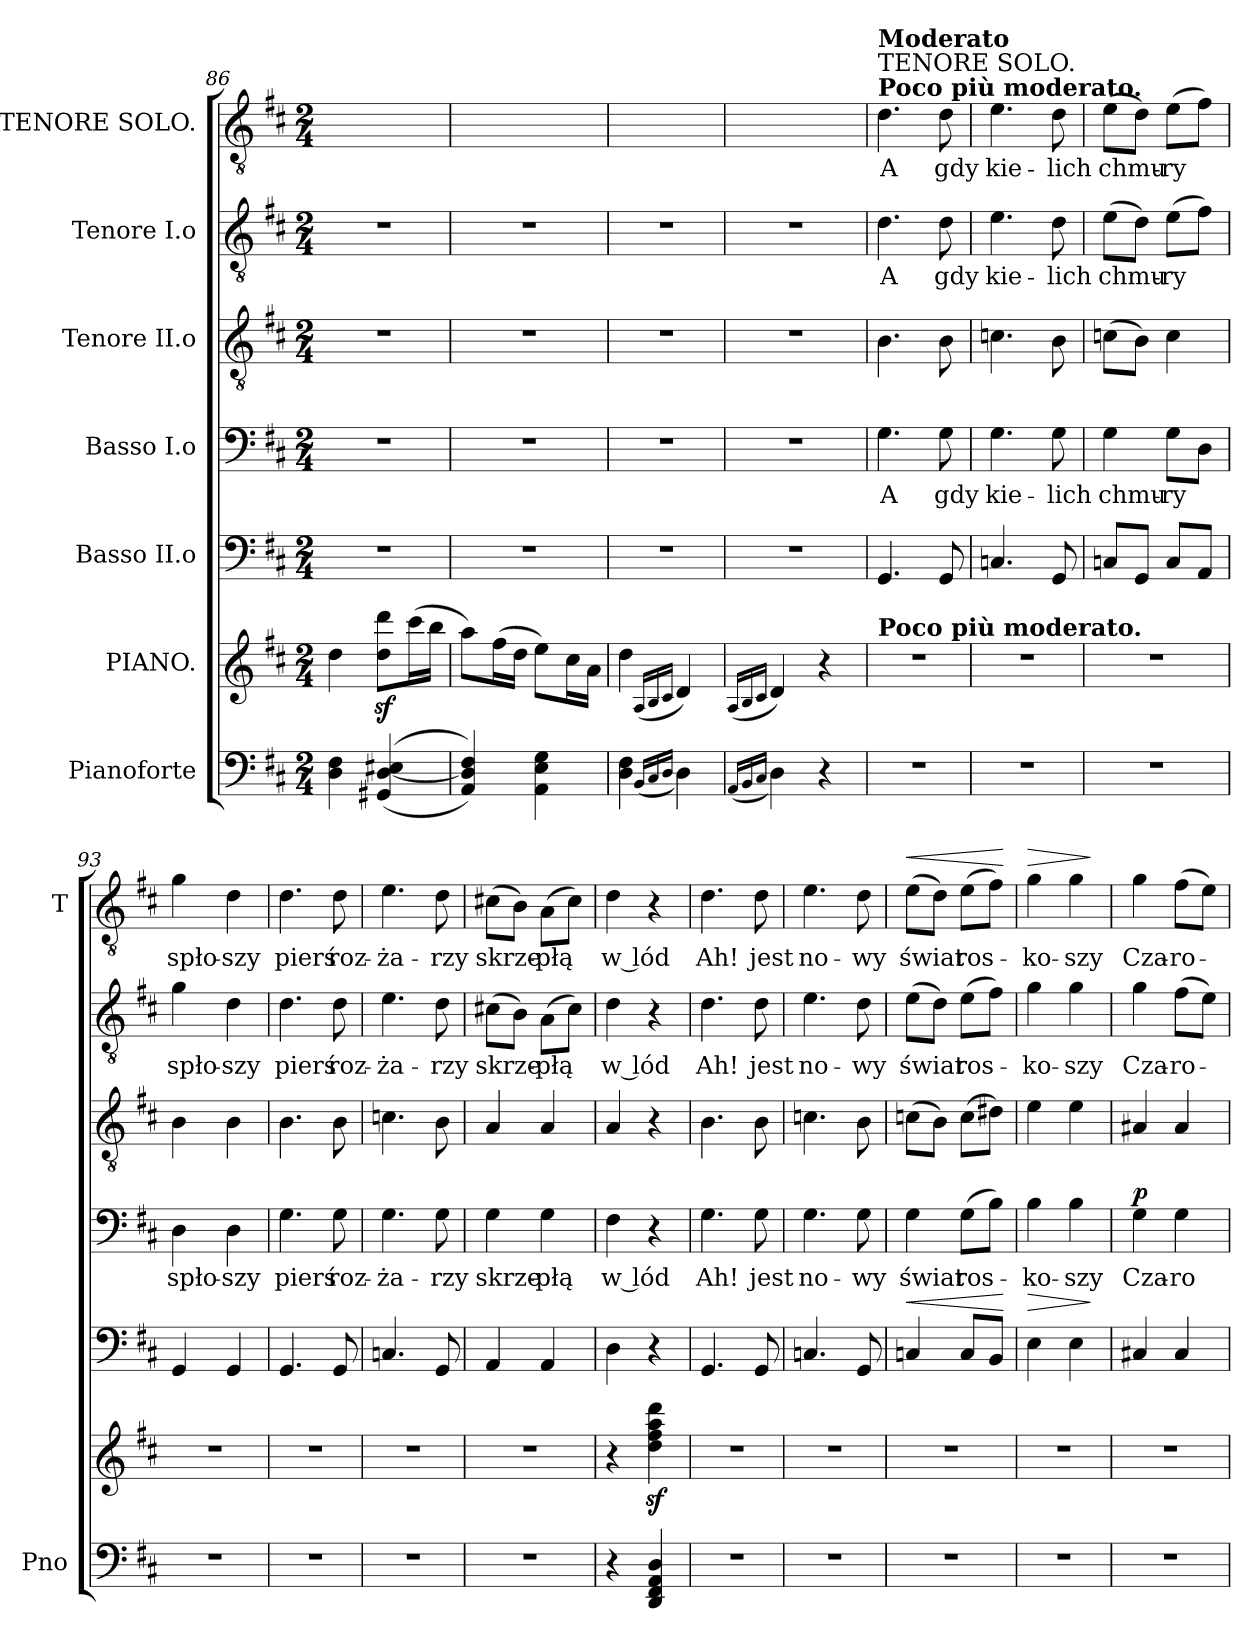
**kern	**kern	**kern	**dynam	**kern	**text	**dynam	**kern	**kern	**text	**kern	**text	**dynam
*part7	*part6	*part5	*part5	*part4	*part4	*part4	*part3	*part2	*part2	*part1	*part1	*part1
*staff7	*staff6	*staff5	*staff5	*staff4	*staff4	*staff4	*staff3	*staff2	*staff2	*staff1	*staff1	*staff1
*I"Pianoforte	*I"PIANO.	*I"Basso II.o	*	*I"Basso I.o	*	*	*I"Tenore II.o	*I"Tenore I.o	*	*I"TENORE SOLO.	*	*
*I'Pno	*	*	*	*	*	*	*	*	*	*I'T	*	*
*clefF4	*clefG2	*clefF4	*	*clefF4	*	*	*clefGv2	*clefGv2	*	*clefGv2	*	*
*k[f#c#]	*k[f#c#]	*k[f#c#]	*	*k[f#c#]	*	*	*k[f#c#]	*k[f#c#]	*	*k[f#c#]	*	*
*D:	*D:	*D:	*	*D:	*	*	*D:	*D:	*	*D:	*	*
*M2/4	*M2/4	*M2/4	*	*M2/4	*	*	*M2/4	*M2/4	*	*M2/4	*	*
=86	=86	=86	=86	=86	=86	=86	=86	=86	=86	=86	=86	=86
4D\ 4F#\	4dd\	2r	.	2r	.	.	2r	2r	.	2ryy	.	.
(<(>4GG#X/ [4D/ 4E#X/	8ddz\ 8dddz\L	.	.	.	.	.	.	.	.	.	.	.
.	(16ccc#\L	.	.	.	.	.	.	.	.	.	.	.
.	16bb\JJ	.	.	.	.	.	.	.	.	.	.	.
=87	=87	=87	=87	=87	=87	=87	=87	=87	=87	=87	=87	=87
4AA/ 4D]/ 4F#/))	8aa\L)	2r	.	2r	.	.	2r	2r	.	2ryy	.	.
.	(16ff#\L	.	.	.	.	.	.	.	.	.	.	.
.	16dd\JJ	.	.	.	.	.	.	.	.	.	.	.
4AA\ 4E\ 4G\	8ee\L)	.	.	.	.	.	.	.	.	.	.	.
.	16cc#\L	.	.	.	.	.	.	.	.	.	.	.
.	16a\JJ	.	.	.	.	.	.	.	.	.	.	.
=88	=88	=88	=88	=88	=88	=88	=88	=88	=88	=88	=88	=88
4D\ 4F#\	4dd\	2r	.	2r	.	.	2r	2r	.	2ryy	.	.
(16qqBB/LL	(16qqA/LL	.	.	.	.	.	.	.	.	.	.	.
16qqC#/	16qqB/	.	.	.	.	.	.	.	.	.	.	.
16qqD/JJ	16qqc#/JJ	.	.	.	.	.	.	.	.	.	.	.
4D\)	4d/)	.	.	.	.	.	.	.	.	.	.	.
=89	=89	=89	=89	=89	=89	=89	=89	=89	=89	=89	=89	=89
(16qqAA/LL	(16qqA/LL	.	.	.	.	.	.	.	.	.	.	.
16qqBB/	16qqB/	.	.	.	.	.	.	.	.	.	.	.
16qqC#/JJ	16qqc#/JJ	.	.	.	.	.	.	.	.	.	.	.
4D\)	4d/)	2r	.	2r	.	.	2r	2r	.	2ryy	.	.
4r	4r	.	.	.	.	.	.	.	.	.	.	.
=90	=90	=90	=90	=90	=90	=90	=90	=90	=90	=90	=90	=90
!	!	!	!	!	!	!	!	!	!	!LO:TX:a:B:t=Poco più moderato.	!	!
!	!	!	!	!	!	!	!	!	!	!LO:TX:a:t=TENORE SOLO.	!	!
!	!	!	!	!	!	!	!	!	!	!LO:TX:a:B:t=Moderato	!	!
!	!LO:TX:a:B:t=Poco più moderato.	!	!	!	!	!	!	!	!	!	!	!
2r	2r	4.GG/	.	4.G\	A	.	4.B\	4.d\	A	4.d\	A	.
.	.	8GG/	.	8G\	gdy	.	8B\	8d\	gdy	8d\	gdy	.
=91	=91	=91	=91	=91	=91	=91	=91	=91	=91	=91	=91	=91
2r	2r	4.Cn/	.	4.G\	kie-	.	4.cn\	4.e\	kie-	4.e\	kie-	.
.	.	8GG/	.	8G\	-lich	.	8B\	8d\	-lich	8d\	-lich	.
=92	=92	=92	=92	=92	=92	=92	=92	=92	=92	=92	=92	=92
2r	2r	8Cn/L	.	4G\	chmu-	.	(8cn\L	(8e\L	chmu-	(8e\L	chmu-	.
.	.	8GG/J	.	.	.	.	8B\J)	8d\J)	.	8d\J)	.	.
.	.	8C/L	.	8G\L	-ry	.	4c\	(8e\L	-ry	(8e\L	-ry	.
.	.	8AA/J	.	8D\J	.	.	.	8f#\J)	.	8f#\J)	.	.
=93	=93	=93	=93	=93	=93	=93	=93	=93	=93	=93	=93	=93
2r	2r	4GG/	.	4D\	spło-	.	4B\	4g\	spło-	4g\	spło-	.
.	.	4GG/	.	4D\	-szy	.	4B\	4d\	-szy	4d\	-szy	.
=94	=94	=94	=94	=94	=94	=94	=94	=94	=94	=94	=94	=94
2r	2r	4.GG/	.	4.G\	pierś	.	4.B\	4.d\	pierś	4.d\	pierś	.
.	.	8GG/	.	8G\	roz-	.	8B\	8d\	roz-	8d\	roz-	.
=95	=95	=95	=95	=95	=95	=95	=95	=95	=95	=95	=95	=95
2r	2r	4.Cn/	.	4.G\	-ża-	.	4.cn\	4.e\	-ża-	4.e\	-ża-	.
.	.	8GG/	.	8G\	-rzy	.	8B\	8d\	-rzy	8d\	-rzy	.
=96	=96	=96	=96	=96	=96	=96	=96	=96	=96	=96	=96	=96
2r	2r	4AA/	.	4G\	skrze-	.	4A/	(8c#X\L	skrze-	(8c#X\L	skrze-	.
.	.	.	.	.	.	.	.	8B\J)	.	8B\J)	.	.
.	.	4AA/	.	4G\	-płą	.	4A/	(8A\L	-płą	(8A\L	-płą	.
.	.	.	.	.	.	.	.	8c#\J)	.	8c#\J)	.	.
=97	=97	=97	=97	=97	=97	=97	=97	=97	=97	=97	=97	=97
4r	4r	4D\	.	4F#\	w lód	.	4A/	4d\	w lód	4d\	w lód	.
4DD/ 4FF#/ 4AA/ 4D/	4ddz\ 4ff#z\ 4aaz\ 4dddz\	4r	.	4r	.	.	4r	4r	.	4r	.	.
=98	=98	=98	=98	=98	=98	=98	=98	=98	=98	=98	=98	=98
2r	2r	4.GG/	.	4.G\	Ah!	.	4.B\	4.d\	Ah!	4.d\	Ah!	.
.	.	8GG/	.	8G\	jest	.	8B\	8d\	jest	8d\	jest	.
=99	=99	=99	=99	=99	=99	=99	=99	=99	=99	=99	=99	=99
2r	2r	4.Cn/	.	4.G\	no-	.	4.cn\	4.e\	no-	4.e\	no-	.
.	.	8GG/	.	8G\	-wy	.	8B\	8d\	-wy	8d\	-wy	.
=100	=100	=100	=100	=100	=100	=100	=100	=100	=100	=100	=100	=100
!	!	!	!LO:HP:a	!	!	!	!	!	!	!	!	!LO:HP:a
2r	2r	4Cn/	<	4G\	świat	.	(8cn\L	(8e\L	świat	(8e\L	świat	<
.	.	.	.	.	.	.	8B\J)	8d\J)	.	8d\J)	.	.
.	.	8C/L	.	(8G\L	ros-	.	(8c\L	(8e\L	ros-	(8e\L	ros-	.
.	.	8BB/J	.	8B\J)	.	.	8d#X\J)	8f#\J)	.	8f#\J)	.	.
.	.	.	[	.	.	.	.	.	.	.	.	[
=101	=101	=101	=101	=101	=101	=101	=101	=101	=101	=101	=101	=101
!	!	!	!LO:HP:a	!	!	!	!	!	!	!	!	!LO:HP:a
2r	2r	4E\	>	4B\	-ko-	.	4e\	4g\	-ko-	4g\	-ko-	>
.	.	4E\	.	4B\	-szy	.	4e\	4g\	-szy	4g\	-szy	.
.	.	.	]	.	.	.	.	.	.	.	.	]
=102	=102	=102	=102	=102	=102	=102	=102	=102	=102	=102	=102	=102
!	!	!	!	!	!	!LO:DY:a	!	!	!	!	!	!
2r	2r	4C#X/	.	4G\	Cza-	p	4A#X/	4g\	Cza-	4g\	Cza-	.
.	.	4C#/	.	4G\	-ro-	.	4A#/	(8f#\L	-ro-	(8f#\L	-ro-	.
.	.	.	.	.	.	.	.	8e\J)	.	8e\J)	.	.
=	=	=	=	=	=	=	=	=	=	=	=	=
*-	*-	*-	*-	*-	*-	*-	*-	*-	*-	*-	*-	*-
